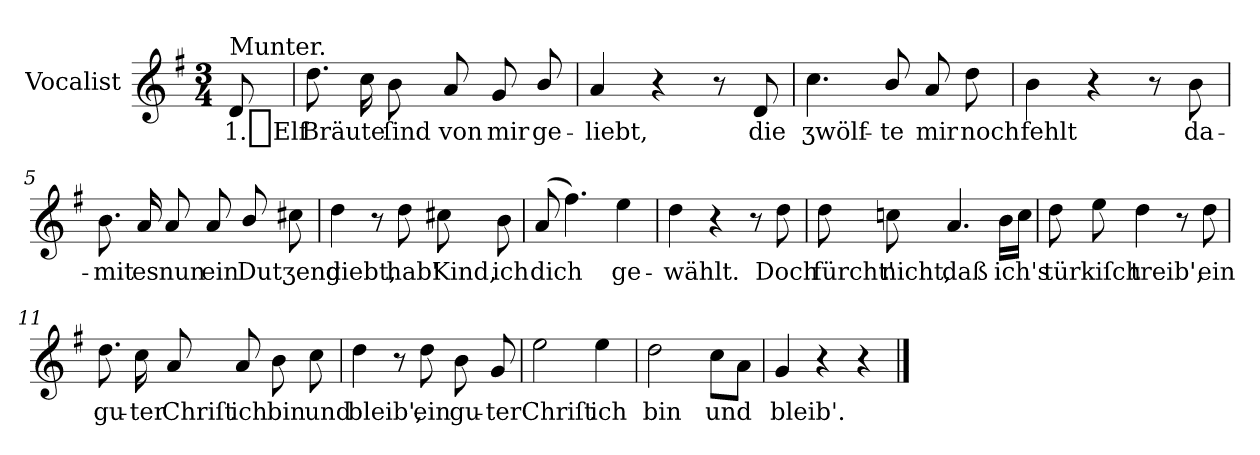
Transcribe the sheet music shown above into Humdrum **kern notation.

**kern	**text
*part1	*part1
*staff1	*staff1
*I"Vocalist	*
*clefG2	*
*k[f#]	*
*G:	*
*M3/4	*
=	=
!LO:TX:a:t=Munter.	!
8d	1._Elf
=1	=1
8.dd	Bräute
16cc	.
8b	ſind
8a	von
8g	mir
8b/	ge-
=2	=2
4a	-liebt,
4r	.
8r	.
8d	die
=3	=3
4.cc	ʒwölf-
8b/	-te
8a	mir
8dd	noch
=4	=4
4b	fehlt
4r	.
8r	.
8b	da-
=5	=5
8.b	-mit
16a	es
8a	nun
8a	ein
8b/	Dutʒend
8cc#X	.
=6	=6
4dd	giebt,
8r	.
8dd	hab'
8cc#X	Kind,
8b	ich
=7	=7
(8a	dich
4.ff#)	.
4ee	ge-
=8	=8
4dd	-wählt.
4r	.
8r	.
8dd	Doch
=9	=9
8dd	fürcht'
8ccn	nicht,
4.a	daß
16bLL	ich's
16ccJJ	.
=10	=10
8dd	türkiſch
8ee	.
4dd	treib',
8r	.
8dd	ein
=11	=11
8.dd	gu-
16cc	-ter
8a	Chriſt
8a	ich
8b	bin
8cc	und
=12	=12
4dd	bleib',
8r	.
8dd	ein
8b	gu-
8g	-ter
=13	=13
2ee	Chriſt
4ee	ich
=14	=14
2dd	bin
8ccL	und
8aJ	.
=15	=15
4g	bleib'.
4r	.
4r	.
==	==
*-	*-
